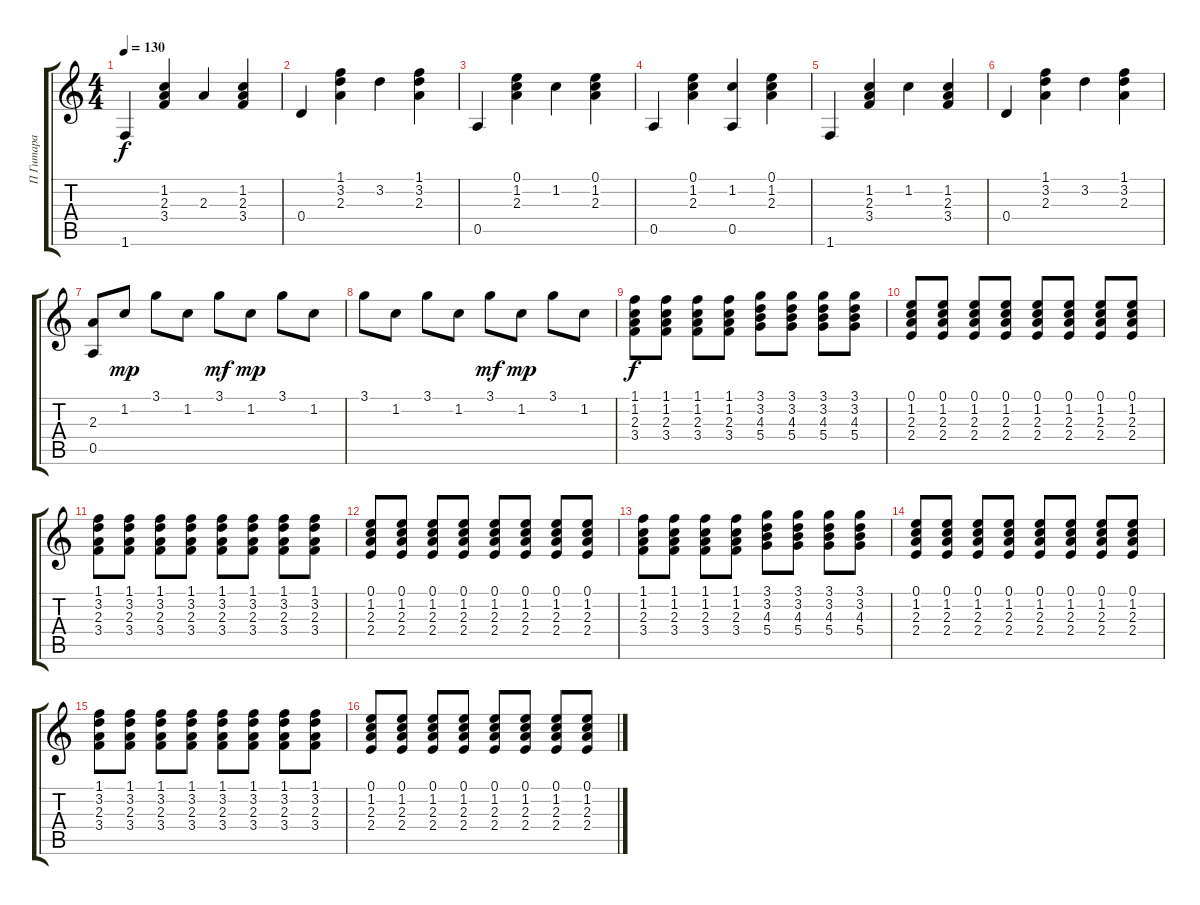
\track ("П Гитара" "П Гитара") {instrument acousticguitarsteel}
\staff {score tabs}
\tuning (E4 B3 G3 D3 A2 E2) {hide}
\ts (4 4)
\tempo 130
\clef g2
\ks c
1.6.4{dy f} (1.2 2.3 3.4).4 2.3.4 (1.2 2.3 3.4).4 |
0.4.4 (1.1 3.2 2.3).4 3.2.4 (1.1 3.2 2.3).4 |
0.5.4 (0.1 1.2 2.3).4 1.2.4 (0.1 1.2 2.3).4 |
0.5.4 (0.1 1.2 2.3).4 (1.2 0.5).4 (0.1 1.2 2.3).4 |
1.6.4 (1.2 2.3 3.4).4 1.2.4 (1.2 2.3 3.4).4 |
0.4.4 (1.1 3.2 2.3).4 3.2.4 (1.1 3.2 2.3).4 |
(2.3 0.5).8 1.2.8{dy mp} 3.1.8 1.2.8 3.1.8{dy mf} 1.2.8{dy mp} 3.1.8 1.2.8 |
3.1.8 1.2.8 3.1.8 1.2.8 3.1.8{dy mf} 1.2.8{dy mp} 3.1.8 1.2.8 |
(1.1 1.2 2.3 3.4).8{dy f} (1.1 1.2 2.3 3.4).8 (1.1 1.2 2.3 3.4).8 (1.1 1.2 2.3 3.4).8 (3.1 3.2 4.3 5.4).8 (3.1 3.2 4.3 5.4).8 (3.1 3.2 4.3 5.4).8 (3.1 3.2 4.3 5.4).8 |
(0.1 1.2 2.3 2.4).8 (0.1 1.2 2.3 2.4).8 (0.1 1.2 2.3 2.4).8 (0.1 1.2 2.3 2.4).8 (0.1 1.2 2.3 2.4).8 (0.1 1.2 2.3 2.4).8 (0.1 1.2 2.3 2.4).8 (0.1 1.2 2.3 2.4).8 |
(1.1 3.2 2.3 3.4).8 (1.1 3.2 2.3 3.4).8 (1.1 3.2 2.3 3.4).8 (1.1 3.2 2.3 3.4).8 (1.1 3.2 2.3 3.4).8 (1.1 3.2 2.3 3.4).8 (1.1 3.2 2.3 3.4).8 (1.1 3.2 2.3 3.4).8 |
(0.1 1.2 2.3 2.4).8 (0.1 1.2 2.3 2.4).8 (0.1 1.2 2.3 2.4).8 (0.1 1.2 2.3 2.4).8 (0.1 1.2 2.3 2.4).8 (0.1 1.2 2.3 2.4).8 (0.1 1.2 2.3 2.4).8 (0.1 1.2 2.3 2.4).8 |
(1.1 1.2 2.3 3.4).8 (1.1 1.2 2.3 3.4).8 (1.1 1.2 2.3 3.4).8 (1.1 1.2 2.3 3.4).8 (3.1 3.2 4.3 5.4).8 (3.1 3.2 4.3 5.4).8 (3.1 3.2 4.3 5.4).8 (3.1 3.2 4.3 5.4).8 |
(0.1 1.2 2.3 2.4).8 (0.1 1.2 2.3 2.4).8 (0.1 1.2 2.3 2.4).8 (0.1 1.2 2.3 2.4).8 (0.1 1.2 2.3 2.4).8 (0.1 1.2 2.3 2.4).8 (0.1 1.2 2.3 2.4).8 (0.1 1.2 2.3 2.4).8 |
(1.1 3.2 2.3 3.4).8 (1.1 3.2 2.3 3.4).8 (1.1 3.2 2.3 3.4).8 (1.1 3.2 2.3 3.4).8 (1.1 3.2 2.3 3.4).8 (1.1 3.2 2.3 3.4).8 (1.1 3.2 2.3 3.4).8 (1.1 3.2 2.3 3.4).8 |
(0.1 1.2 2.3 2.4).8 (0.1 1.2 2.3 2.4).8 (0.1 1.2 2.3 2.4).8 (0.1 1.2 2.3 2.4).8 (0.1 1.2 2.3 2.4).8 (0.1 1.2 2.3 2.4).8 (0.1 1.2 2.3 2.4).8 (0.1 1.2 2.3 2.4).8
